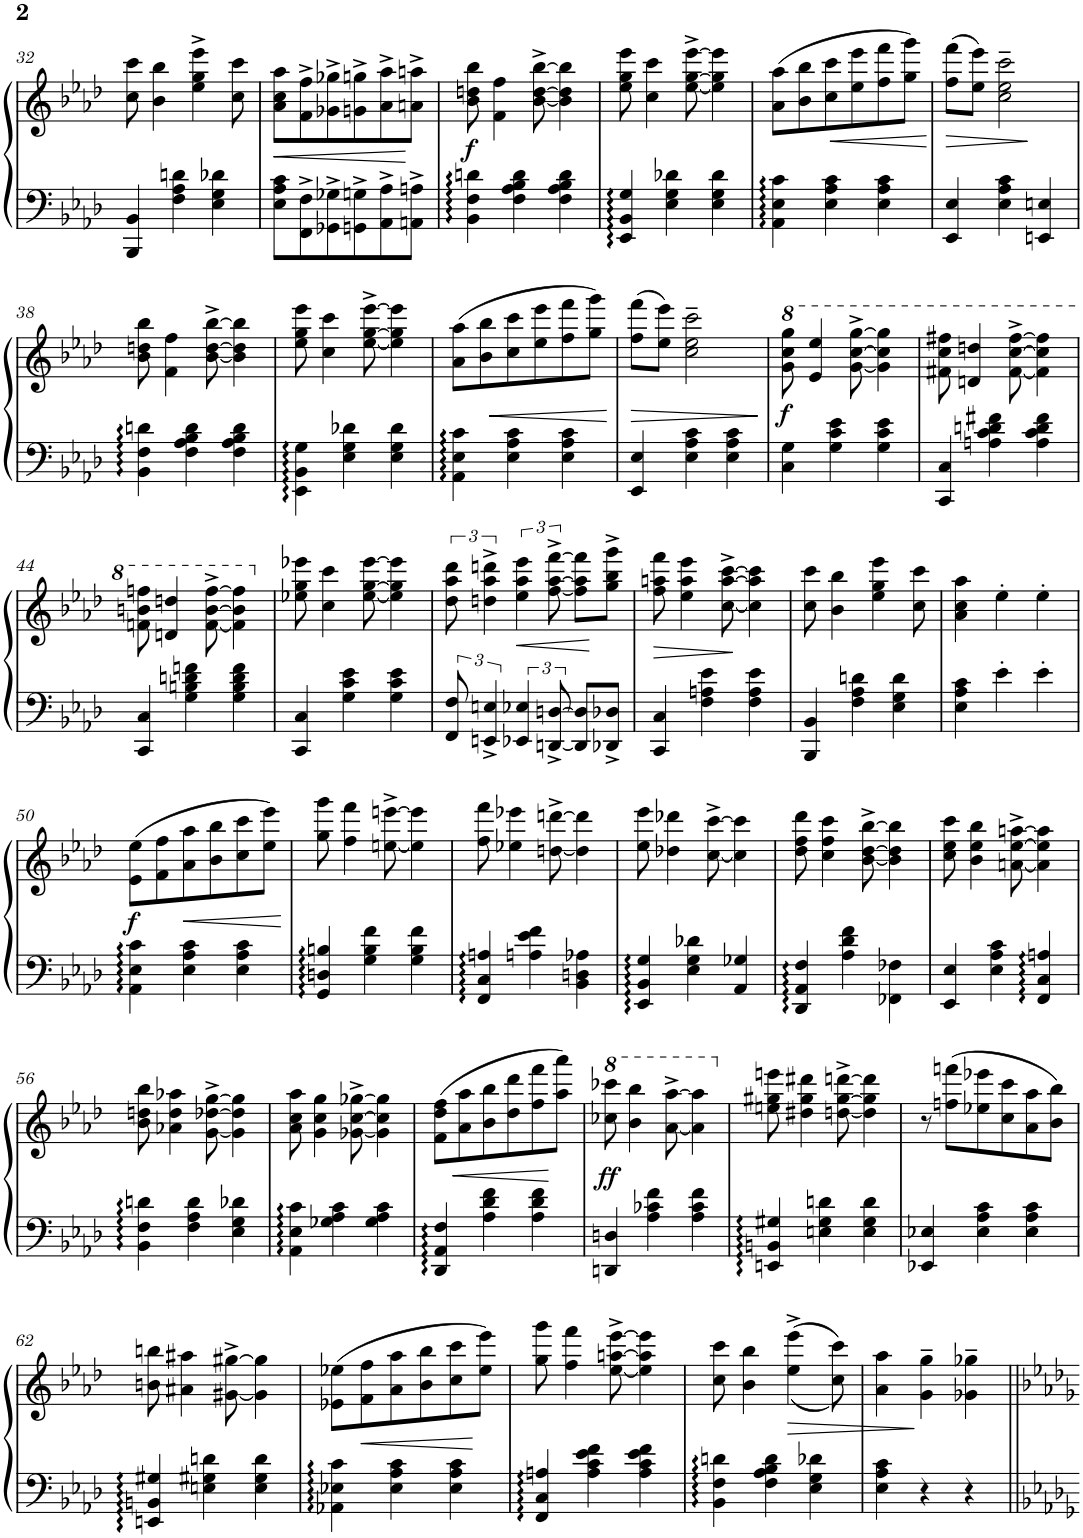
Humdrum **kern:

**kern	**kern	**dynam
*part1	*part1	*part1
*staff2	*staff1	*staff1/2
*I"Piano	*	*
*I'Pno.	*	*
!!LO:PB:g=z
*clefF4	*clefG2	*
*k[b-e-a-d-]	*k[b-e-a-d-]	*
*M3/4	*M3/4	*
=32	=32	=32
4BBB-/ 4BB-/	8cc\ 8ccc\	.
.	4b-\ 4bb-\	.
4F\ 4A-\ 4dn\	.	.
.	4ee-\^ 4gg\^ 4eee-\^	.
4E-\ 4G\ 4d-X\	.	.
.	8cc\ 8ccc\	.
=33	=33	=33
!	!	!LO:HP:b
8E-\ 8A-\ 8c\L	8a-\ 8cc\ 8aa-\L	<
8FF\^ 8F\^	8f\^ 8ff\^	.
8GG-X\^ 8G-X\^	8g-X\^ 8gg-X\^	.
8GGn\^ 8Gn\^	8gn\^ 8ggn\^	.
8AA-\^ 8A-\^	8a-\^ 8aa-\^	.
8AAn\^ 8An\^J	8an\^ 8aan\^J	[
=34	=34	=34
!	!	!LO:DY:b
4BB-\ 4F\ 4dn\	8b-\ 8ddn\ 8bb-\	f
.	4f\ 4ff\	.
4F\ 4A-\ 4B-\ 4d\	.	.
.	[8b-\^ [8dd\^ [8bb-\^	.
4F\ 4A-\ 4B-\ 4d\	4b-\] 4dd\] 4bb-\]	.
=35	=35	=35
4EE-/ 4BB-/ 4G/	8ee-\ 8gg\ 8eee-\	.
.	4cc\ 4ccc\	.
4E-\ 4G\ 4d-X\	.	.
.	[8ee-\^ [8gg\^ [8eee-\^	.
4E-\ 4G\ 4d-\	4ee-\] 4gg\] 4eee-\]	.
=36	=36	=36
4AA-\ 4E-\ 4c\	(8a-\ 8aa-\L	.
.	8b-\ 8bb-\	.
!	!	!LO:HP:b
4E-\ 4A-\ 4c\	8cc\ 8ccc\	<
.	8ee-\ 8eee-\	.
4E-\ 4A-\ 4c\	8ff\ 8fff\	.
.	8gg\ 8ggg\J)	.
.	.	[
=37	=37	=37
!	!	!LO:HP:b
4EE-/ 4E-/	(8ff\ 8fff\L	>
.	8ee-\ 8eee-\J)	.
4E-\ 4A-\ 4c\	2cc\~ 2ee-\~ 2ccc\~	.
4EEn/ 4En/	.	.
.	.	]
!!LO:LB:g=z
=38	=38	=38
4BB-\ 4F\ 4dn\	8b-\ 8ddn\ 8bb-\	.
.	4f\ 4ff\	.
4F\ 4A-\ 4B-\ 4d\	.	.
.	[8b-\^ [8dd\^ [8bb-\^	.
4F\ 4A-\ 4B-\ 4d\	4b-\] 4dd\] 4bb-\]	.
=39	=39	=39
4EE-\ 4BB-\ 4G\	8ee-\ 8gg\ 8eee-\	.
.	4cc\ 4ccc\	.
4E-\ 4G\ 4d-X\	.	.
.	[8ee-\^ [8gg\^ [8eee-\^	.
4E-\ 4G\ 4d-\	4ee-\] 4gg\] 4eee-\]	.
=40	=40	=40
4AA-\ 4E-\ 4c\	(8a-\ 8aa-\L	.
!	!	!LO:HP:b
.	8b-\ 8bb-\	<
4E-\ 4A-\ 4c\	8cc\ 8ccc\	.
.	8ee-\ 8eee-\	.
4E-\ 4A-\ 4c\	8ff\ 8fff\	.
.	8gg\ 8ggg\J)	.
.	.	[
=41	=41	=41
!	!	!LO:HP:b
4EE-/ 4E-/	(8ff\ 8fff\L	>
.	8ee-\ 8eee-\J)	.
4E-\ 4A-\ 4c\	2cc\~ 2ee-\~ 2ccc\~	.
4E-\ 4A-\ 4c\	.	.
.	.	]
=42	=42	=42
*	*8va	*
!	!	!LO:DY:b
4C\ 4G\	8gg\ 8ccc\ 8ggg\	f
.	4ee-/ 4eee-/	.
4G\ 4c\ 4e-\	.	.
.	[8gg\^ [8ccc\^ [8ggg\^	.
4G\ 4c\ 4e-\	4gg\] 4ccc\] 4ggg\]	.
=43	=43	=43
4CC/ 4C/	8ff#X\ 8ccc\ 8fff#X\	.
.	4ddn/ 4dddn/	.
4An\ 4c\ 4dn\ 4f#X\	.	.
.	[8ff#\^ [8ccc\^ [8fff#\^	.
4A\ 4c\ 4d\ 4f#\	4ff#\] 4ccc\] 4fff#\]	.
!!LO:LB:g=z
=44	=44	=44
4CC/ 4C/	8ffn\ 8bbn\ 8fffn\	.
.	4ddn/ 4dddn/	.
4G\ 4Bn\ 4dn\ 4fn\	.	.
.	[8ff\^ [8bb\^ [8fff\^	.
4G\ 4B\ 4d\ 4f\	4ff\] 4bb\] 4fff\]	.
=45	=45	=45
*	*X8va	*
4CC/ 4C/	8ee-X\ 8gg\ 8eee-X\	.
.	4cc\ 4ccc\	.
4G\ 4c\ 4e-\	.	.
.	[8ee-\ [8gg\ [8eee-\	.
4G\ 4c\ 4e-\	4ee-\] 4gg\] 4eee-\]	.
=46	=46	=46
12FF/ 12F/	12dd-\ 12aa-\ 12ddd-\	.
6EEn/^ 6En/^	6ddn\^ 6aa-\^ 6dddn\^	.
!	!	!LO:HP:b
6EE-X/ 6E-X/	6ee-\ 6aa-\ 6eee-\	<
[12DDn/^ [12Dn/^	[12ff\^ [12aa-\^ [12fff\^	.
8DD/] 8D/]L	8ff\] 8aa-\] 8fff\]L	.
8DD-X/^ 8D-X/^J	8gg\^ 8bb-\^ 8ggg\^J	[
=47	=47	=47
!	!	!LO:HP:b
4CC/ 4C/	8ff\ 8aan\ 8fff\	>
.	4ee-\ 4aa\ 4eee-\	.
4F\ 4An\ 4e-\	.	.
.	[8cc\^ [8aa\^ [8ccc\^	.
4F\ 4A\ 4e-\	4cc\] 4aa\] 4ccc\]	]
=48	=48	=48
4BBB-/ 4BB-/	8cc\ 8ccc\	.
.	4b-\ 4bb-\	.
4F\ 4A-\ 4dn\	.	.
.	4ee-\ 4gg\ 4eee-\	.
4E-\ 4G\ 4d\	.	.
.	8cc\ 8ccc\	.
=49	=49	=49
4E-\ 4A-\ 4c\	4a-\ 4cc\ 4aa-\	.
4e-'\	4ee-'\	.
4e-'\	4ee-'\	.
!!LO:LB:g=z
=50	=50	=50
!	!	!LO:DY:b
4AA-\ 4E-\ 4c\	(8e-\ 8ee-\L	f
.	8f\ 8ff\	.
!	!	!LO:HP:b
4E-\ 4A-\ 4c\	8a-\ 8aa-\	<
.	8b-\ 8bb-\	.
4E-\ 4A-\ 4c\	8cc\ 8ccc\	.
.	8ee-\ 8eee-\J)	.
.	.	[
=51	=51	=51
4GG/ 4Dn/ 4Bn/	8gg\ 8ggg\	.
.	4ff\ 4fff\	.
4G\ 4B\ 4f\	.	.
.	[8een\^ [8eeen\^	.
4G\ 4B\ 4f\	4ee\] 4eee\]	.
=52	=52	=52
4FF/ 4C/ 4An/	8ff\ 8fff\	.
.	4ee-X\ 4eee-X\	.
4An\ 4e-\ 4f\	.	.
.	[8ddn\^ [8dddn\^	.
4BB-\ 4Dn\ 4A-X\	4dd\] 4ddd\]	.
=53	=53	=53
4EE-/ 4BB-/ 4G/	8ee-\ 8eee-\	.
.	4dd-X\ 4ddd-X\	.
4E-\ 4G\ 4d-X\	.	.
.	[8cc\^ [8ccc\^	.
4AA-/ 4G-X/	4cc\] 4ccc\]	.
=54	=54	=54
4DD-/ 4AA-/ 4F/	8dd-\ 8ff\ 8ddd-\	.
.	4cc\ 4ff\ 4ccc\	.
4A-\ 4d-\ 4f\	.	.
.	[8b-\^ [8dd-\^ [8bb-\^	.
4FF-X\ 4F-X\	4b-\] 4dd-\] 4bb-\]	.
=55	=55	=55
4EE-/ 4E-/	8cc\ 8ee-\ 8ccc\	.
.	4b-\ 4ee-\ 4bb-\	.
4E-\ 4A-\ 4c\	.	.
.	[8an\^ [8ee-\^ [8aan\^	.
4FF/ 4C/ 4An/	4a\] 4ee-\] 4aa\]	.
!!LO:LB:g=z
=56	=56	=56
4BB-\ 4F\ 4dn\	8b-\ 8ddn\ 8bb-\	.
.	4a-X\ 4dd\ 4aa-X\	.
4F\ 4A-\ 4d\	.	.
.	[8g\^ [8dd-X\^ [8gg\^	.
4E-\ 4G\ 4d-X\	4g\] 4dd-\] 4gg\]	.
=57	=57	=57
4AA-\ 4E-\ 4c\	8a-\ 8cc\ 8aa-\	.
.	4g\ 4cc\ 4gg\	.
4G-X\ 4A-\ 4c\	.	.
.	[8g-X\^ [8cc\^ [8gg-X\^	.
4G-\ 4A-\ 4c\	4g-\] 4cc\] 4gg-\]	.
=58	=58	=58
4DD-/ 4AA-/ 4F/	(8f\ 8dd-\ 8ff\L	.
!	!	!LO:HP:b
.	8a-\ 8aa-\	<
4A-\ 4d-\ 4f\	8b-\ 8bb-\	.
.	8dd-\ 8ddd-\	.
4A-\ 4d-\ 4f\	8ff\ 8fff\	.
.	8aa-\ 8aaa-\J)	[
=59	=59	=59
*	*8va	*
!	!	!LO:DY:b
4DDn/ 4Dn/	8ccc-X\ 8cccc-X\	ff
.	4bb-\ 4bbb-\	.
4A-\ 4c-X\ 4f\	.	.
.	[8aa-\^ [8aaa-\^	.
4A-\ 4c-\ 4f\	4aa-\] 4aaa-\]	.
=60	=60	=60
*	*X8va	*
4EEn/ 4BBn/ 4G#X/	8een\ 8gg#X\ 8eeen\	.
.	4dd#X\ 4gg#\ 4ddd#X\	.
4En\ 4G#\ 4dn\	.	.
.	[8ddn\^ [8gg#\^ [8dddn\^	.
4E\ 4G#\ 4d\	4dd\] 4gg#\] 4ddd\]	.
=61	=61	=61
4EE-X/ 4E-X/	8r	.
.	(8ffn\ 8fffn\L	.
4E-\ 4A-\ 4c\	8ee-X\ 8eee-X\	.
.	8cc\ 8ccc\	.
4E-\ 4A-\ 4c\	8a-\ 8aa-\	.
.	8b-\ 8bb-\J)	.
!!LO:LB:g=z
=62	=62	=62
4EEn/ 4BBn/ 4G#X/	8bn\ 8bbn\	.
.	4a#X\ 4aa#X\	.
4En\ 4G#X\ 4dn\	.	.
.	[8g#X\^ [8gg#X\^	.
4E\ 4G#\ 4d\	4g#\] 4gg#\]	.
=63	=63	=63
4AA-X\ 4E-X\ 4c\	(8e-X\ 8ee-X\L	.
!	!	!LO:HP:b
.	8f\ 8ff\	<
4E-\ 4A-\ 4c\	8a-\ 8aa-\	.
.	8b-\ 8bb-\	.
4E-\ 4A-\ 4c\	8cc\ 8ccc\	.
.	8ee-\ 8eee-\J)	[
=64	=64	=64
4FF/ 4C/ 4An/	8gg\ 8ggg\	.
.	4ff\ 4fff\	.
4A\ 4c\ 4e-\ 4f\	.	.
.	[8ee-\^ [8aan\^ [8eee-\^	.
4A\ 4c\ 4e-\ 4f\	4ee-\] 4aa\] 4eee-\]	.
=65	=65	=65
4BB-\ 4F\ 4dn\	8cc\ 8ccc\	.
.	4b-\ 4bb-\	.
4F\ 4A-\ 4B-\ 4d\	.	.
!	!	!LO:HP:b
.	((<4ee-\^ 4eee-\^	>
4E-\ 4G\ 4d-X\	.	.
.	8cc\ 8ccc\))	.
=66	=66	=66
4E-\ 4A-\ 4c\	4a-\ 4aa-\	.
4r	4g\~ 4gg\~	]
4r	4g-X\~ 4gg-X\~	.
=||	=||	=||
*-	*-	*-
